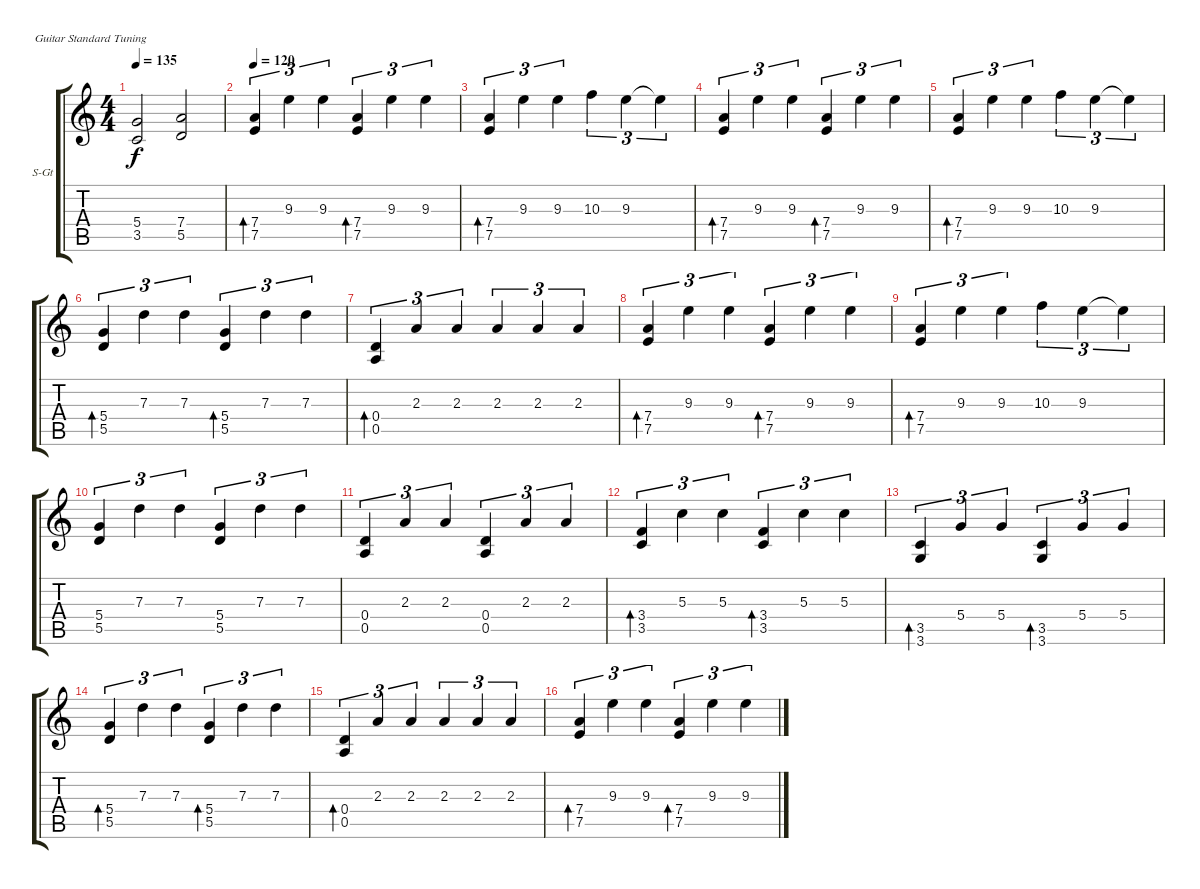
\bracketExtendMode groupsimilarinstruments
\firstSystemTrackNameOrientation horizontal
\otherSystemsTrackNameOrientation horizontal
\track ("Acoustic Guitar" "S-Gt") {instrument acousticguitarsteel}
\staff {score tabs}
\tuning (E4 B3 G3 D3 A2 E2)
\ts (4 4)
\tempo 135
\clef g2
\scale
0.333333
\ks c
(5.4 3.5).2{dy f} (7.4 5.5).2 |
\tempo 120
\scale
0.333333 (7.4 7.5).4{tu (3 2) bd 480} 9.3.4{tu (3 2)} 9.3.4{tu (3 2)} (7.4 7.5).4{tu (3 2) bd 480} 9.3.4{tu (3 2)} 9.3.4{tu (3 2)} |
\scale
0.333333 (7.4 7.5).4{tu (3 2) bd 480} 9.3.4{tu (3 2)} 9.3.4{tu (3 2)} 10.3.4{tu (3 2)} 9.3.4{tu (3 2)} 9.3{t}.4{tu (3 2)} |
\scale
0.333333 (7.4 7.5).4{tu (3 2) bd 480} 9.3.4{tu (3 2)} 9.3.4{tu (3 2)} (7.4 7.5).4{tu (3 2) bd 480} 9.3.4{tu (3 2)} 9.3.4{tu (3 2)} |
\scale
0.333333 (7.4 7.5).4{tu (3 2) bd 480} 9.3.4{tu (3 2)} 9.3.4{tu (3 2)} 10.3.4{tu (3 2)} 9.3.4{tu (3 2)} 9.3{t}.4{tu (3 2)} |
\scale
0.333333 (5.4 5.5).4{tu (3 2) bd 480} 7.3.4{tu (3 2)} 7.3.4{tu (3 2)} (5.4 5.5).4{tu (3 2) bd 480} 7.3.4{tu (3 2)} 7.3.4{tu (3 2)} |
\scale
0.333333 (0.4 0.5).4{tu (3 2) bd 480} 2.3.4{tu (3 2)} 2.3.4{tu (3 2)} 2.3.4{tu (3 2)} 2.3.4{tu (3 2)} 2.3.4{tu (3 2)} |
\scale
0.333333 (7.4 7.5).4{tu (3 2) bd 480} 9.3.4{tu (3 2)} 9.3.4{tu (3 2)} (7.4 7.5).4{tu (3 2) bd 480} 9.3.4{tu (3 2)} 9.3.4{tu (3 2)} |
\scale
0.333333 (7.4 7.5).4{tu (3 2) bd 480} 9.3.4{tu (3 2)} 9.3.4{tu (3 2)} 10.3.4{tu (3 2)} 9.3.4{tu (3 2)} 9.3{t}.4{tu (3 2)} |
\scale
0.333333 (5.4 5.5).4{tu (3 2)} 7.3.4{tu (3 2)} 7.3.4{tu (3 2)} (5.4 5.5).4{tu (3 2)} 7.3.4{tu (3 2)} 7.3.4{tu (3 2)} |
\scale
0.333333 (0.4 0.5).4{tu (3 2)} 2.3.4{tu (3 2)} 2.3.4{tu (3 2)} (0.4 0.5).4{tu (3 2)} 2.3.4{tu (3 2)} 2.3.4{tu (3 2)} |
\scale
0.333333 (3.4 3.5).4{tu (3 2) bd 480} 5.3.4{tu (3 2)} 5.3.4{tu (3 2)} (3.4 3.5).4{tu (3 2) bd 480} 5.3.4{tu (3 2)} 5.3.4{tu (3 2)} |
\scale
0.333333 (3.5 3.6).4{tu (3 2) bd 480} 5.4.4{tu (3 2)} 5.4.4{tu (3 2)} (3.5 3.6).4{tu (3 2) bd 480} 5.4.4{tu (3 2)} 5.4.4{tu (3 2)} |
\scale
0.333333 (5.4 5.5).4{tu (3 2) bd 480} 7.3.4{tu (3 2)} 7.3.4{tu (3 2)} (5.4 5.5).4{tu (3 2) bd 480} 7.3.4{tu (3 2)} 7.3.4{tu (3 2)} |
\scale
0.333333 (0.4 0.5).4{tu (3 2) bd 480} 2.3.4{tu (3 2)} 2.3.4{tu (3 2)} 2.3.4{tu (3 2)} 2.3.4{tu (3 2)} 2.3.4{tu (3 2)} |
\scale
0.333333 (7.4 7.5).4{tu (3 2) bd 480} 9.3.4{tu (3 2)} 9.3.4{tu (3 2)} (7.4 7.5).4{tu (3 2) bd 480} 9.3.4{tu (3 2)} 9.3.4{tu (3 2)}
